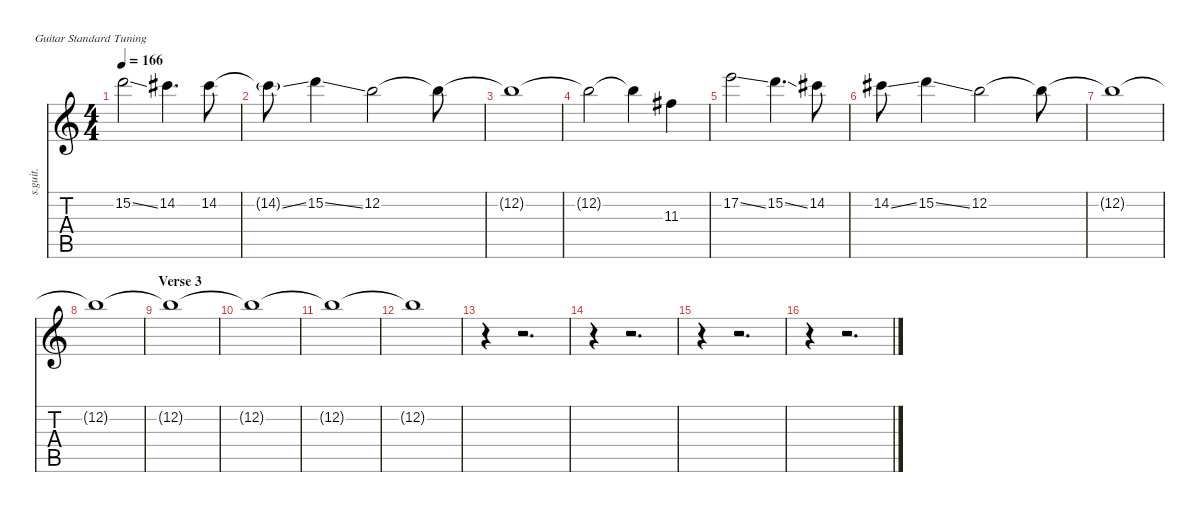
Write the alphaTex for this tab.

\defaultSystemsLayout 4
\hideDynamics
\bracketExtendMode nobrackets
\track ("Strings" "s.guit.") {instrument synthstrings1}
\staff {score tabs}
\tuning (E4 B3 G3 D3 A2 E2)
\displaytranspose 12
\ts (4 4)
\tempo 166
\clef g2
\ks c
15.2{ss}.2{lyrics (0 "") lyrics (1 "") lyrics (2 "") lyrics (3 "") lyrics (4 "") dy f} 14.2{acc #}.4{d lyrics (0 "") lyrics (1 "") lyrics (2 "") lyrics (3 "") lyrics (4 "")} 14.2{acc #}.8{lyrics (0 "") lyrics (1 "") lyrics (2 "") lyrics (3 "") lyrics (4 "")} |
14.2{ss g t acc #}.8{lyrics (0 "") lyrics (1 "") lyrics (2 "") lyrics (3 "") lyrics (4 "") dy mp} 15.2{ss}.4{lyrics (0 "") lyrics (1 "") lyrics (2 "") lyrics (3 "") lyrics (4 "") dy f} 12.2.2{lyrics (0 "") lyrics (1 "") lyrics (2 "") lyrics (3 "") lyrics (4 "")} 12.2{t}.8{lyrics (0 "") lyrics (1 "") lyrics (2 "") lyrics (3 "") lyrics (4 "")} |
12.2{t}.1{lyrics (0 "") lyrics (1 "") lyrics (2 "") lyrics (3 "") lyrics (4 "")} |
12.2{t}.2{lyrics (0 "") lyrics (1 "") lyrics (2 "") lyrics (3 "") lyrics (4 "")} 12.2{t}.4{lyrics (0 "") lyrics (1 "") lyrics (2 "") lyrics (3 "") lyrics (4 "")} 11.3{acc #}.4{lyrics (0 "") lyrics (1 "") lyrics (2 "") lyrics (3 "") lyrics (4 "")} |
17.2{ss}.2{lyrics (0 "") lyrics (1 "") lyrics (2 "") lyrics (3 "") lyrics (4 "")} 15.2{ss}.4{d lyrics (0 "") lyrics (1 "") lyrics (2 "") lyrics (3 "") lyrics (4 "")} 14.2{acc #}.8{lyrics (0 "") lyrics (1 "") lyrics (2 "") lyrics (3 "") lyrics (4 "")} |
14.2{ss acc #}.8{lyrics (0 "") lyrics (1 "") lyrics (2 "") lyrics (3 "") lyrics (4 "")} 15.2{ss}.4{lyrics (0 "") lyrics (1 "") lyrics (2 "") lyrics (3 "") lyrics (4 "")} 12.2.2{lyrics (0 "") lyrics (1 "") lyrics (2 "") lyrics (3 "") lyrics (4 "")} 12.2{t}.8{lyrics (0 "") lyrics (1 "") lyrics (2 "") lyrics (3 "") lyrics (4 "")} |
12.2{t}.1{lyrics (0 "") lyrics (1 "") lyrics (2 "") lyrics (3 "") lyrics (4 "")} |
12.2{t}.1{lyrics (0 "") lyrics (1 "") lyrics (2 "") lyrics (3 "") lyrics (4 "")} |
\section ("" "Verse 3")
12.2{t}.1{lyrics (0 "") lyrics (1 "") lyrics (2 "") lyrics (3 "") lyrics (4 "")} |
12.2{t}.1{lyrics (0 "") lyrics (1 "") lyrics (2 "") lyrics (3 "") lyrics (4 "")} |
12.2{t}.1{lyrics (0 "") lyrics (1 "") lyrics (2 "") lyrics (3 "") lyrics (4 "")} |
12.2{t}.1{lyrics (0 "") lyrics (1 "") lyrics (2 "") lyrics (3 "") lyrics (4 "")} |
r.4 r.2{d} |
r.4 r.2{d} |
r.4 r.2{d} |
r.4 r.2{d}
